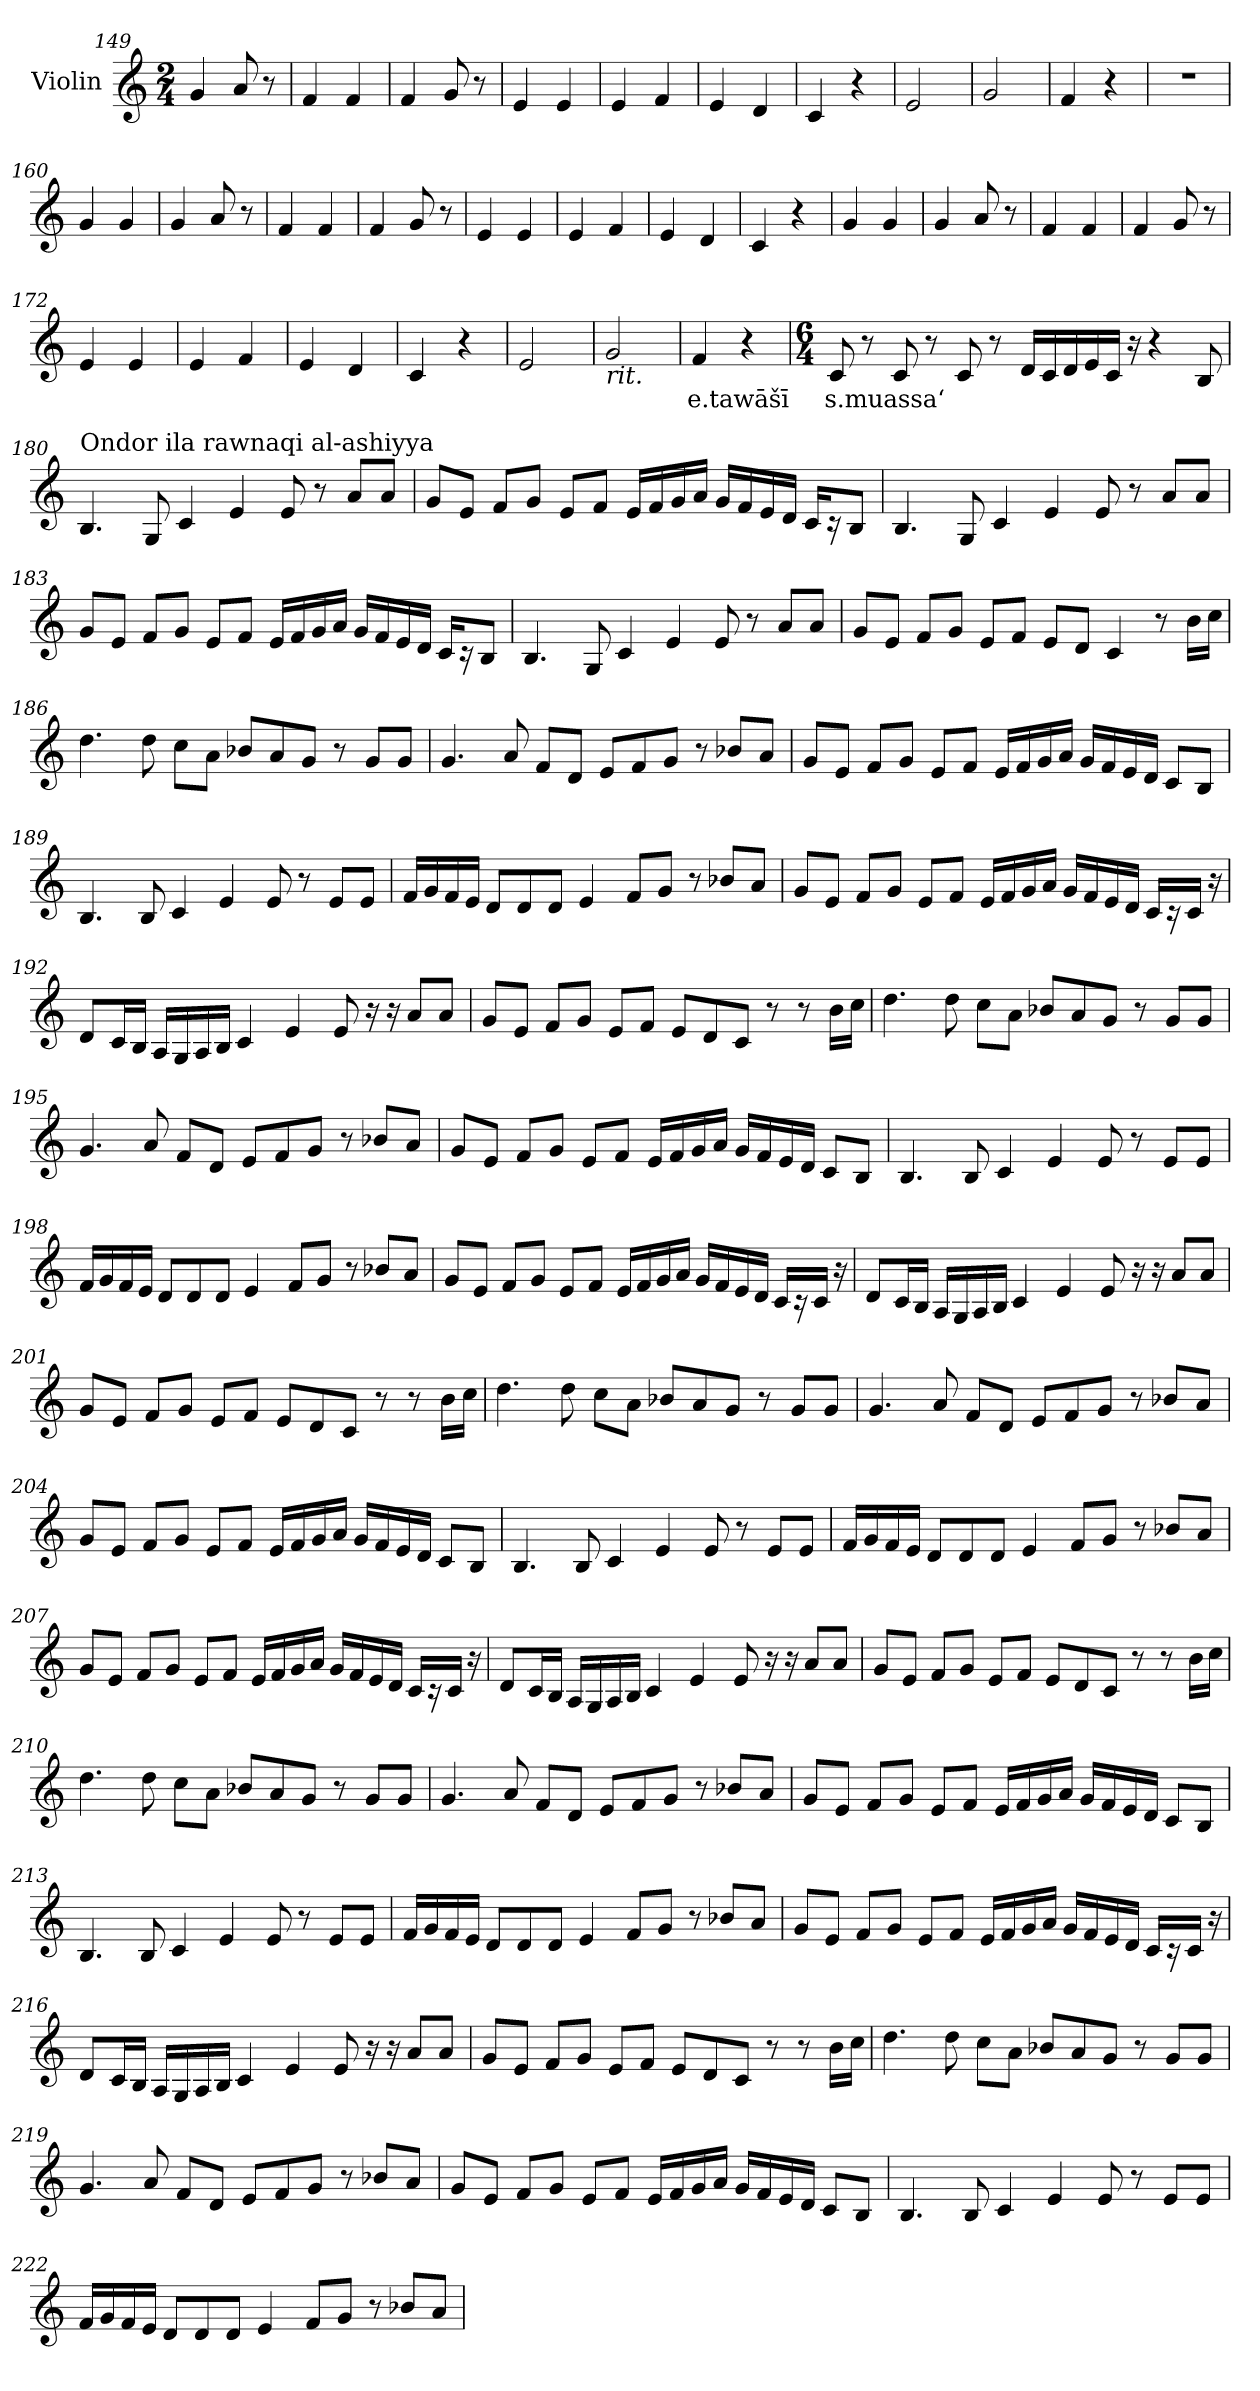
**kern	**text
*part1	*part1
*staff1	*staff1
*I"Violin	*
*clefG2	*
*k[]	*
*M2/4	*
=149	=149
4g/	.
8a/	.
8r	.
=150	=150
4f/	.
4f/	.
=151	=151
4f/	.
8g/	.
8r	.
!!LO:LB:g=z
=152	=152
4e/	.
4e/	.
=153	=153
4e/	.
4f/	.
=154	=154
4e/	.
4d/	.
=155	=155
4c/	.
4r	.
=156	=156
2e/	.
=157	=157
2g/	.
=158	=158
4f/	.
4r	.
=159	=159
2r	.
=160	=160
4g/	.
4g/	.
=161	=161
4g/	.
8a/	.
8r	.
=162	=162
4f/	.
4f/	.
!!LO:LB:g=z
=163	=163
4f/	.
8g/	.
8r	.
=164	=164
4e/	.
4e/	.
=165	=165
4e/	.
4f/	.
=166	=166
4e/	.
4d/	.
=167	=167
4c/	.
4r	.
=168	=168
4g/	.
4g/	.
=169	=169
4g/	.
8a/	.
8r	.
=170	=170
4f/	.
4f/	.
=171	=171
4f/	.
8g/	.
8r	.
=172	=172
4e/	.
4e/	.
!!LO:LB:g=z
=173	=173
4e/	.
4f/	.
=174	=174
4e/	.
4d/	.
=175	=175
4c/	.
4r	.
=176	=176
2e/	.
=177	=177
!LO:TX:b:i:t=rit.	!
2g/	.
=178	=178
!	!LO:LY:b
4f/	e.tawāšī
4r	.
=179	=179
*M6/4	*
*MM70	*
!	!LO:LY:b
8c/	s.muassa‘
8r	.
8c/	.
8r	.
8c/	.
8r	.
16d/LL	.
16c/	.
16d/	.
16e/	.
16c/JJ	.
16r	.
4r	.
8B/	.
!!LO:LB:g=z
=180	=180
!LO:TX:a:t=Ondor ila rawnaqi al-ashiyya	!
4.B/	.
8G/	.
4c/	.
4e/	.
8e/	.
8r	.
8a/L	.
8a/J	.
=181	=181
8g/L	.
8e/J	.
8f/L	.
8g/J	.
8e/L	.
8f/J	.
16e/LL	.
16f/	.
16g/	.
16a/JJ	.
16g/LL	.
16f/	.
16e/	.
16d/JJ	.
16c/KL	.
16r	.
8B/J	.
=182	=182
4.B/	.
8G/	.
4c/	.
4e/	.
8e/	.
8r	.
8a/L	.
8a/J	.
!!LO:LB:g=z
=183	=183
8g/L	.
8e/J	.
8f/L	.
8g/J	.
8e/L	.
8f/J	.
16e/LL	.
16f/	.
16g/	.
16a/JJ	.
16g/LL	.
16f/	.
16e/	.
16d/JJ	.
16c/KL	.
16r	.
8B/J	.
=184	=184
4.B/	.
8G/	.
4c/	.
4e/	.
8e/	.
8r	.
8a/L	.
8a/J	.
=185	=185
8g/L	.
8e/J	.
8f/L	.
8g/J	.
8e/L	.
8f/J	.
8e/L	.
8d/J	.
4c/	.
8r	.
16b\LL	.
16cc\JJ	.
!!LO:PB:g=z
=186	=186
4.dd\	.
8dd\	.
8cc\L	.
8a\J	.
8b-X/L	.
8a/	.
8g/J	.
8r	.
8g/L	.
8g/J	.
=187	=187
4.g/	.
8a/	.
8f/L	.
8d/J	.
8e/L	.
8f/	.
8g/J	.
8r	.
8b-X/L	.
8a/J	.
=188	=188
8g/L	.
8e/J	.
8f/L	.
8g/J	.
8e/L	.
8f/J	.
16e/LL	.
16f/	.
16g/	.
16a/JJ	.
16g/LL	.
16f/	.
16e/	.
16d/JJ	.
8c/L	.
8B/J	.
!!LO:LB:g=z
=189	=189
4.B/	.
8B/	.
4c/	.
4e/	.
8e/	.
8r	.
8e/L	.
8e/J	.
=190	=190
16f/LL	.
16g/	.
16f/	.
16e/JJ	.
8d/L	.
8d/	.
8d/J	.
4e/	.
8f/L	.
8g/J	.
8r	.
8b-X/L	.
8a/J	.
=191	=191
8g/L	.
8e/J	.
8f/L	.
8g/J	.
8e/L	.
8f/J	.
16e/LL	.
16f/	.
16g/	.
16a/JJ	.
16g/LL	.
16f/	.
16e/	.
16d/JJ	.
16c/LL	.
16r	.
16c/JJ	.
16r	.
!!LO:LB:g=z
=192	=192
8d/L	.
16c/L	.
16B/JJ	.
16A/LL	.
16G/	.
16A/	.
16B/JJ	.
4c/	.
4e/	.
8e/	.
16r	.
16r	.
8a/L	.
8a/J	.
=193	=193
8g/L	.
8e/J	.
8f/L	.
8g/J	.
8e/L	.
8f/J	.
8e/L	.
8d/	.
8c/J	.
8r	.
8r	.
16b\LL	.
16cc\JJ	.
=194	=194
4.dd\	.
8dd\	.
8cc\L	.
8a\J	.
8b-X/L	.
8a/	.
8g/J	.
8r	.
8g/L	.
8g/J	.
!!LO:LB:g=z
=195	=195
4.g/	.
8a/	.
8f/L	.
8d/J	.
8e/L	.
8f/	.
8g/J	.
8r	.
8b-X/L	.
8a/J	.
=196	=196
8g/L	.
8e/J	.
8f/L	.
8g/J	.
8e/L	.
8f/J	.
16e/LL	.
16f/	.
16g/	.
16a/JJ	.
16g/LL	.
16f/	.
16e/	.
16d/JJ	.
8c/L	.
8B/J	.
=197	=197
4.B/	.
8B/	.
4c/	.
4e/	.
8e/	.
8r	.
8e/L	.
8e/J	.
!!LO:LB:g=z
=198	=198
16f/LL	.
16g/	.
16f/	.
16e/JJ	.
8d/L	.
8d/	.
8d/J	.
4e/	.
8f/L	.
8g/J	.
8r	.
8b-X/L	.
8a/J	.
=199	=199
8g/L	.
8e/J	.
8f/L	.
8g/J	.
8e/L	.
8f/J	.
16e/LL	.
16f/	.
16g/	.
16a/JJ	.
16g/LL	.
16f/	.
16e/	.
16d/JJ	.
16c/LL	.
16r	.
16c/JJ	.
16r	.
!!LO:LB:g=z
=200	=200
8d/L	.
16c/L	.
16B/JJ	.
16A/LL	.
16G/	.
16A/	.
16B/JJ	.
4c/	.
4e/	.
8e/	.
16r	.
16r	.
8a/L	.
8a/J	.
=201	=201
8g/L	.
8e/J	.
8f/L	.
8g/J	.
8e/L	.
8f/J	.
8e/L	.
8d/	.
8c/J	.
8r	.
8r	.
16b\LL	.
16cc\JJ	.
=202	=202
4.dd\	.
8dd\	.
8cc\L	.
8a\J	.
8b-X/L	.
8a/	.
8g/J	.
8r	.
8g/L	.
8g/J	.
!!LO:LB:g=z
=203	=203
4.g/	.
8a/	.
8f/L	.
8d/J	.
8e/L	.
8f/	.
8g/J	.
8r	.
8b-X/L	.
8a/J	.
=204	=204
8g/L	.
8e/J	.
8f/L	.
8g/J	.
8e/L	.
8f/J	.
16e/LL	.
16f/	.
16g/	.
16a/JJ	.
16g/LL	.
16f/	.
16e/	.
16d/JJ	.
8c/L	.
8B/J	.
=205	=205
4.B/	.
8B/	.
4c/	.
4e/	.
8e/	.
8r	.
8e/L	.
8e/J	.
!!LO:LB:g=z
=206	=206
16f/LL	.
16g/	.
16f/	.
16e/JJ	.
8d/L	.
8d/	.
8d/J	.
4e/	.
8f/L	.
8g/J	.
8r	.
8b-X/L	.
8a/J	.
=207	=207
8g/L	.
8e/J	.
8f/L	.
8g/J	.
8e/L	.
8f/J	.
16e/LL	.
16f/	.
16g/	.
16a/JJ	.
16g/LL	.
16f/	.
16e/	.
16d/JJ	.
16c/LL	.
16r	.
16c/JJ	.
16r	.
!!LO:PB:g=z
=208	=208
8d/L	.
16c/L	.
16B/JJ	.
16A/LL	.
16G/	.
16A/	.
16B/JJ	.
4c/	.
4e/	.
8e/	.
16r	.
16r	.
8a/L	.
8a/J	.
=209	=209
8g/L	.
8e/J	.
8f/L	.
8g/J	.
8e/L	.
8f/J	.
8e/L	.
8d/	.
8c/J	.
8r	.
8r	.
16b\LL	.
16cc\JJ	.
=210	=210
4.dd\	.
8dd\	.
8cc\L	.
8a\J	.
8b-X/L	.
8a/	.
8g/J	.
8r	.
8g/L	.
8g/J	.
!!LO:LB:g=z
=211	=211
4.g/	.
8a/	.
8f/L	.
8d/J	.
8e/L	.
8f/	.
8g/J	.
8r	.
8b-X/L	.
8a/J	.
=212	=212
8g/L	.
8e/J	.
8f/L	.
8g/J	.
8e/L	.
8f/J	.
16e/LL	.
16f/	.
16g/	.
16a/JJ	.
16g/LL	.
16f/	.
16e/	.
16d/JJ	.
8c/L	.
8B/J	.
=213	=213
4.B/	.
8B/	.
4c/	.
4e/	.
8e/	.
8r	.
8e/L	.
8e/J	.
!!LO:LB:g=z
=214	=214
16f/LL	.
16g/	.
16f/	.
16e/JJ	.
8d/L	.
8d/	.
8d/J	.
4e/	.
8f/L	.
8g/J	.
8r	.
8b-X/L	.
8a/J	.
=215	=215
8g/L	.
8e/J	.
8f/L	.
8g/J	.
8e/L	.
8f/J	.
16e/LL	.
16f/	.
16g/	.
16a/JJ	.
16g/LL	.
16f/	.
16e/	.
16d/JJ	.
16c/LL	.
16r	.
16c/JJ	.
16r	.
!!LO:LB:g=z
=216	=216
8d/L	.
16c/L	.
16B/JJ	.
16A/LL	.
16G/	.
16A/	.
16B/JJ	.
4c/	.
4e/	.
8e/	.
16r	.
16r	.
8a/L	.
8a/J	.
=217	=217
8g/L	.
8e/J	.
8f/L	.
8g/J	.
8e/L	.
8f/J	.
8e/L	.
8d/	.
8c/J	.
8r	.
8r	.
16b\LL	.
16cc\JJ	.
=218	=218
4.dd\	.
8dd\	.
8cc\L	.
8a\J	.
8b-X/L	.
8a/	.
8g/J	.
8r	.
8g/L	.
8g/J	.
!!LO:LB:g=z
=219	=219
4.g/	.
8a/	.
8f/L	.
8d/J	.
8e/L	.
8f/	.
8g/J	.
8r	.
8b-X/L	.
8a/J	.
=220	=220
8g/L	.
8e/J	.
8f/L	.
8g/J	.
8e/L	.
8f/J	.
16e/LL	.
16f/	.
16g/	.
16a/JJ	.
16g/LL	.
16f/	.
16e/	.
16d/JJ	.
8c/L	.
8B/J	.
=221	=221
4.B/	.
8B/	.
4c/	.
4e/	.
8e/	.
8r	.
8e/L	.
8e/J	.
!!LO:LB:g=z
=222	=222
16f/LL	.
16g/	.
16f/	.
16e/JJ	.
8d/L	.
8d/	.
8d/J	.
4e/	.
8f/L	.
8g/J	.
8r	.
8b-X/L	.
8a/J	.
=	=
*-	*-
